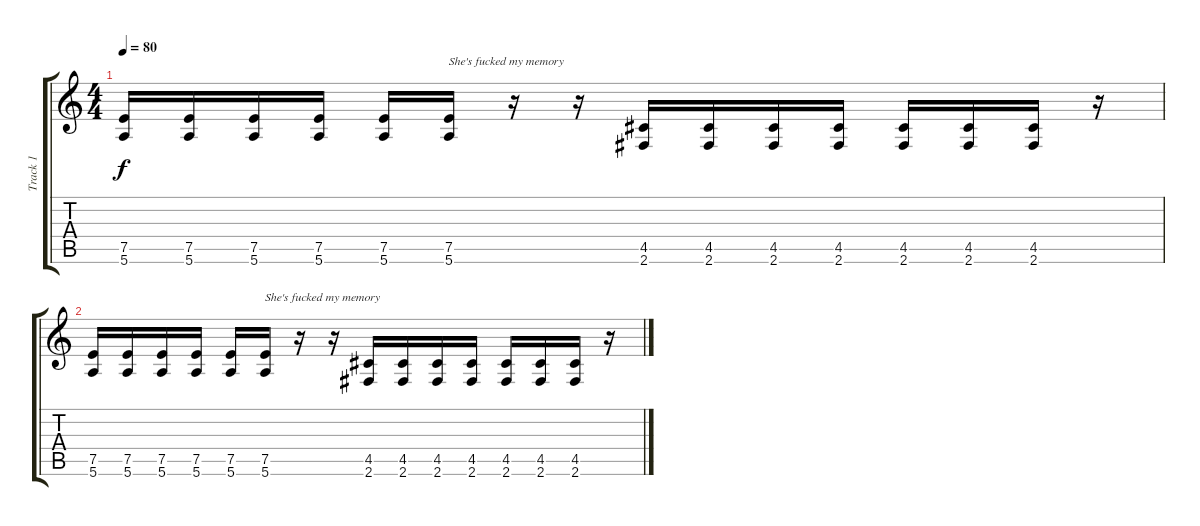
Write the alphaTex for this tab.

\track ("Track 1" "Track 1") {instrument electricguitarmuted}
\staff {score tabs}
\tuning (E4 B3 G3 D3 A2 E2) {hide}
\ts (4 4)
\tempo 80
\clef g2
\ks c
(7.5 5.6).16{dy f} (7.5 5.6).16 (7.5 5.6).16 (7.5 5.6).16 (7.5 5.6).16 (7.5 5.6).16{txt "She's fucked my memory"} r.16 r.16 (4.5 2.6).16 (4.5 2.6).16 (4.5 2.6).16 (4.5 2.6).16 (4.5 2.6).16 (4.5 2.6).16 (4.5 2.6).16 r.16 |
(7.5 5.6).16 (7.5 5.6).16 (7.5 5.6).16 (7.5 5.6).16 (7.5 5.6).16 (7.5 5.6).16{txt "She's fucked my memory"} r.16 r.16 (4.5 2.6).16 (4.5 2.6).16 (4.5 2.6).16 (4.5 2.6).16 (4.5 2.6).16 (4.5 2.6).16 (4.5 2.6).16 r.16
